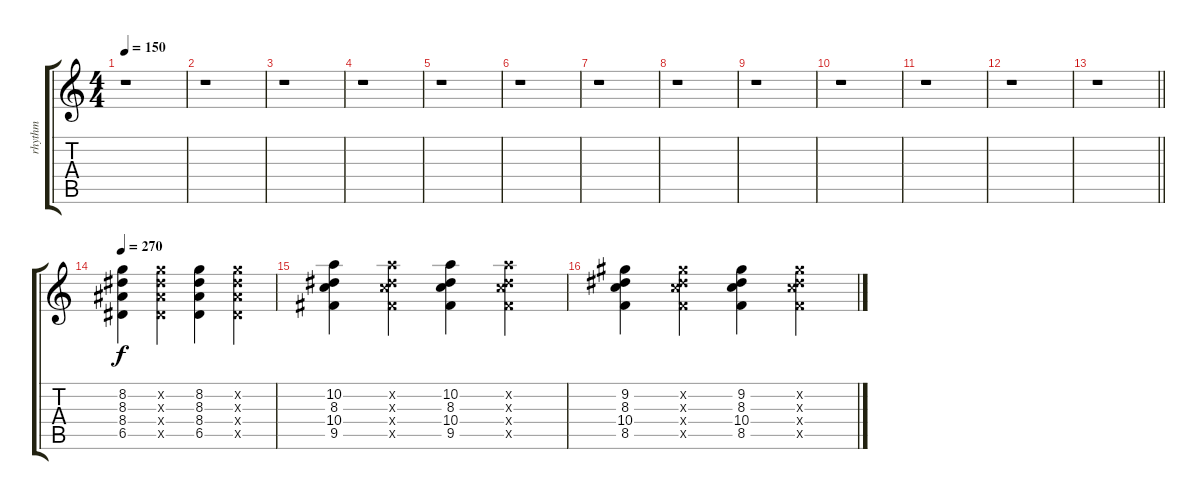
\track ("rhythm" "rhythm") {instrument acousticguitarnylon}
\staff {score tabs}
\tuning (E4 B3 G3 D3 A2 E2) {hide}
\ts (4 4)
\tempo 150
\clef g2
\ks c
r.1{dy f} |
r.1 |
r.1 |
r.1 |
r.1 |
r.1 |
r.1 |
r.1 |
r.1 |
r.1 |
r.1 |
r.1 |
\barLineRight lightlight
r.1 |
\tempo 270
(8.2 8.3 8.4 6.5).4 (8.2{x} 8.3{x} 8.4{x} 6.5{x}).4 (8.2 8.3 8.4 6.5).4 (8.2{x} 8.3{x} 8.4{x} 6.5{x}).4 |
(10.2 8.3 10.4 9.5).4 (10.2{x} 8.3{x} 10.4{x} 9.5{x}).4 (10.2 8.3 10.4 9.5).4 (10.2{x} 8.3{x} 10.4{x} 9.5{x}).4 |
(9.2 8.3 10.4 8.5).4 (9.2{x} 8.3{x} 10.4{x} 8.5{x}).4 (9.2 8.3 10.4 8.5).4 (9.2{x} 8.3{x} 10.4{x} 8.5{x}).4
